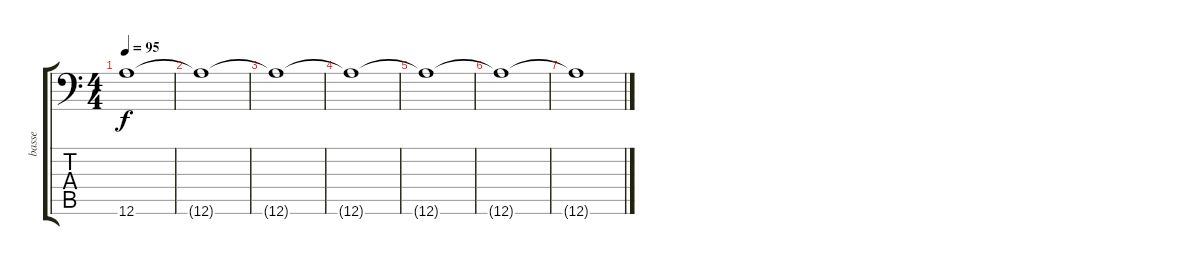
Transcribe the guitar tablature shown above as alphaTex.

\track ("basse" "basse") {instrument acousticbass}
\staff {score tabs}
\tuning (E4 B3 G3 D3 A2 A1) {hide}
\ts (4 4)
\tempo 95
\clef f4
\ks c
12.6{t}.1{dy f} |
12.6{t}.1 |
12.6{t}.1 |
12.6{t}.1 |
12.6{t}.1 |
12.6{t}.1 |
12.6{t}.1
